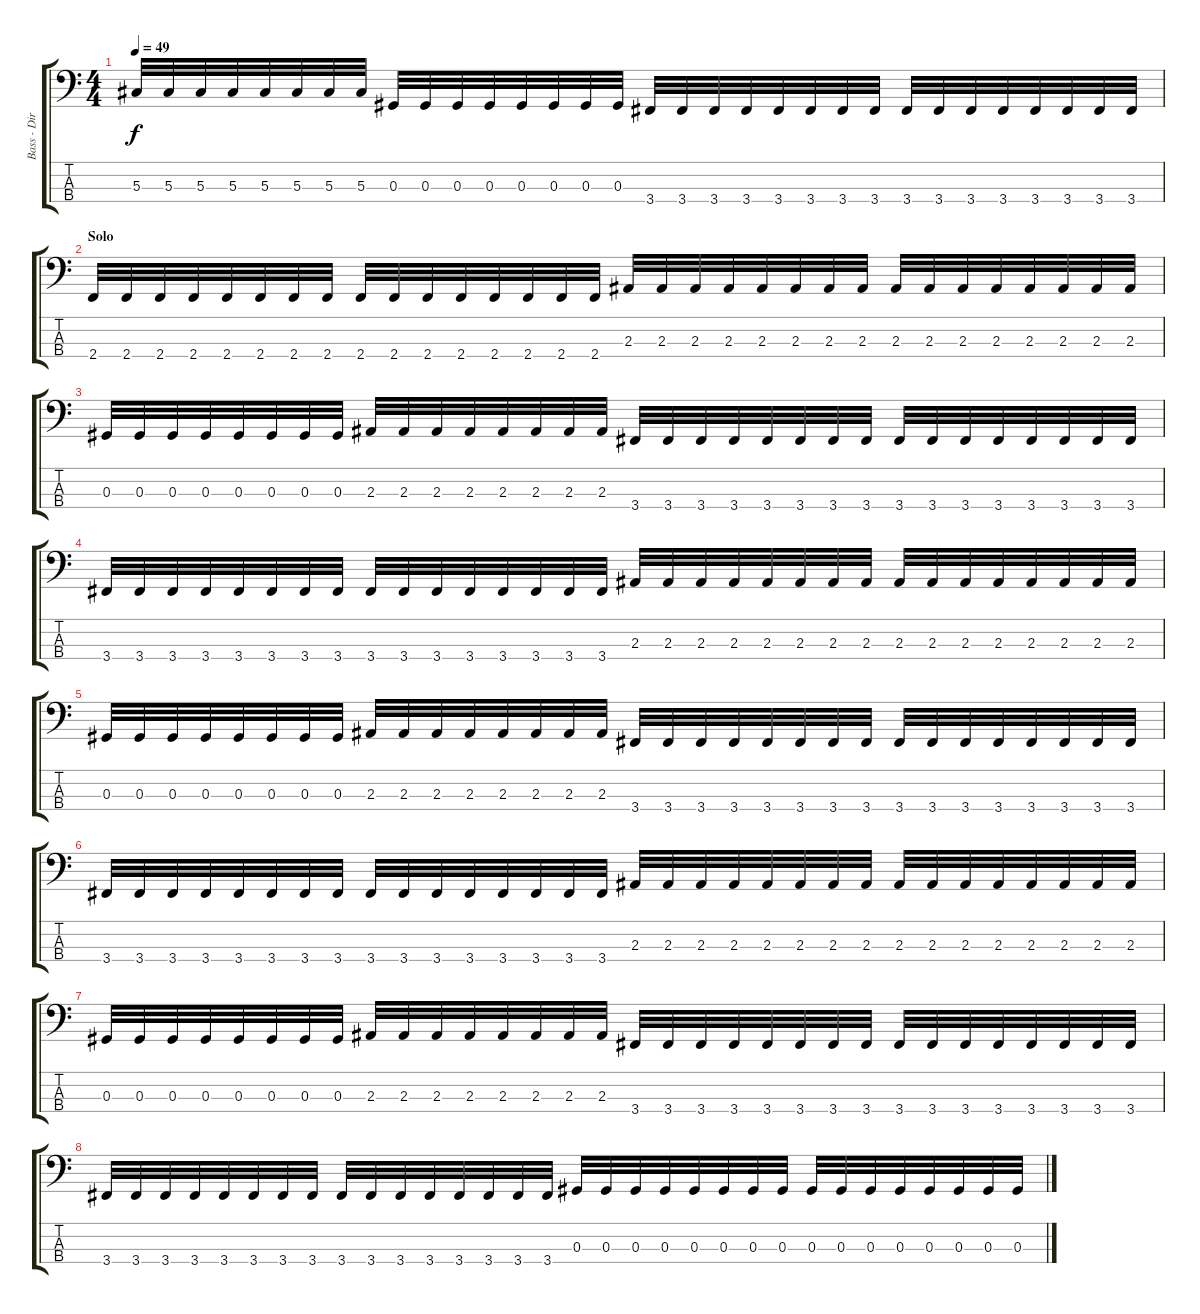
\track ("Bass - Dirk Schlächter" "Bass - Dir") {instrument acousticguitarsteel}
\staff {score tabs}
\tuning (Gb2 Db2 Ab1 Eb1) {hide}
\ts (4 4)
\tempo 49
\clef f4
\ks c
5.3.32{dy f} 5.3.32 5.3.32 5.3.32 5.3.32 5.3.32 5.3.32 5.3.32 0.3.32 0.3.32 0.3.32 0.3.32 0.3.32 0.3.32 0.3.32 0.3.32 3.4.32 3.4.32 3.4.32 3.4.32 3.4.32 3.4.32 3.4.32 3.4.32 3.4.32 3.4.32 3.4.32 3.4.32 3.4.32 3.4.32 3.4.32 3.4.32 |
\section ("" "Solo")
2.4.32 2.4.32 2.4.32 2.4.32 2.4.32 2.4.32 2.4.32 2.4.32 2.4.32 2.4.32 2.4.32 2.4.32 2.4.32 2.4.32 2.4.32 2.4.32 2.3.32 2.3.32 2.3.32 2.3.32 2.3.32 2.3.32 2.3.32 2.3.32 2.3.32 2.3.32 2.3.32 2.3.32 2.3.32 2.3.32 2.3.32 2.3.32 |
0.3.32 0.3.32 0.3.32 0.3.32 0.3.32 0.3.32 0.3.32 0.3.32 2.3.32 2.3.32 2.3.32 2.3.32 2.3.32 2.3.32 2.3.32 2.3.32 3.4.32 3.4.32 3.4.32 3.4.32 3.4.32 3.4.32 3.4.32 3.4.32 3.4.32 3.4.32 3.4.32 3.4.32 3.4.32 3.4.32 3.4.32 3.4.32 |
3.4.32 3.4.32 3.4.32 3.4.32 3.4.32 3.4.32 3.4.32 3.4.32 3.4.32 3.4.32 3.4.32 3.4.32 3.4.32 3.4.32 3.4.32 3.4.32 2.3.32 2.3.32 2.3.32 2.3.32 2.3.32 2.3.32 2.3.32 2.3.32 2.3.32 2.3.32 2.3.32 2.3.32 2.3.32 2.3.32 2.3.32 2.3.32 |
0.3.32 0.3.32 0.3.32 0.3.32 0.3.32 0.3.32 0.3.32 0.3.32 2.3.32 2.3.32 2.3.32 2.3.32 2.3.32 2.3.32 2.3.32 2.3.32 3.4.32 3.4.32 3.4.32 3.4.32 3.4.32 3.4.32 3.4.32 3.4.32 3.4.32 3.4.32 3.4.32 3.4.32 3.4.32 3.4.32 3.4.32 3.4.32 |
3.4.32 3.4.32 3.4.32 3.4.32 3.4.32 3.4.32 3.4.32 3.4.32 3.4.32 3.4.32 3.4.32 3.4.32 3.4.32 3.4.32 3.4.32 3.4.32 2.3.32 2.3.32 2.3.32 2.3.32 2.3.32 2.3.32 2.3.32 2.3.32 2.3.32 2.3.32 2.3.32 2.3.32 2.3.32 2.3.32 2.3.32 2.3.32 |
0.3.32 0.3.32 0.3.32 0.3.32 0.3.32 0.3.32 0.3.32 0.3.32 2.3.32 2.3.32 2.3.32 2.3.32 2.3.32 2.3.32 2.3.32 2.3.32 3.4.32 3.4.32 3.4.32 3.4.32 3.4.32 3.4.32 3.4.32 3.4.32 3.4.32 3.4.32 3.4.32 3.4.32 3.4.32 3.4.32 3.4.32 3.4.32 |
3.4.32 3.4.32 3.4.32 3.4.32 3.4.32 3.4.32 3.4.32 3.4.32 3.4.32 3.4.32 3.4.32 3.4.32 3.4.32 3.4.32 3.4.32 3.4.32 0.3.32 0.3.32 0.3.32 0.3.32 0.3.32 0.3.32 0.3.32 0.3.32 0.3.32 0.3.32 0.3.32 0.3.32 0.3.32 0.3.32 0.3.32 0.3.32
